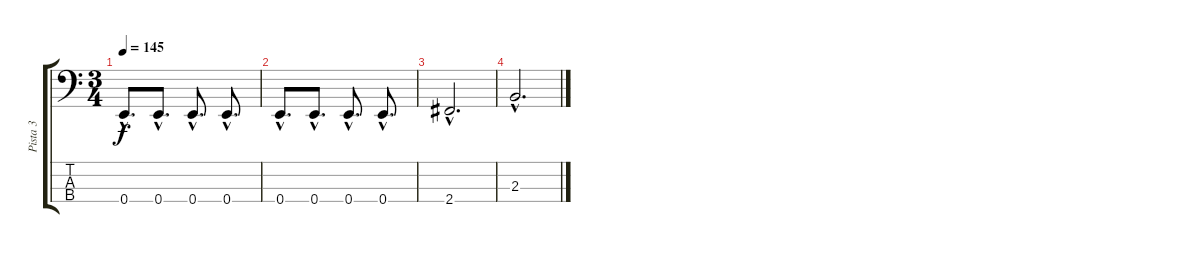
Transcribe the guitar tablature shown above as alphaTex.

\track ("Pista 3" "Pista 3") {instrument electricbassfinger}
\staff {score tabs}
\tuning (G2 D2 A1 E1) {hide}
\ts (3 4)
\tempo 145
\clef f4
\ks c
0.4{hac}.8{d dy f} 0.4{hac}.8{d} 0.4{hac}.8{d} 0.4{hac}.8{d} |
0.4{hac}.8{d} 0.4{hac}.8{d} 0.4{hac}.8{d} 0.4{hac}.8{d} |
2.4{hac}.2{d} |
2.3{hac}.2{d}
